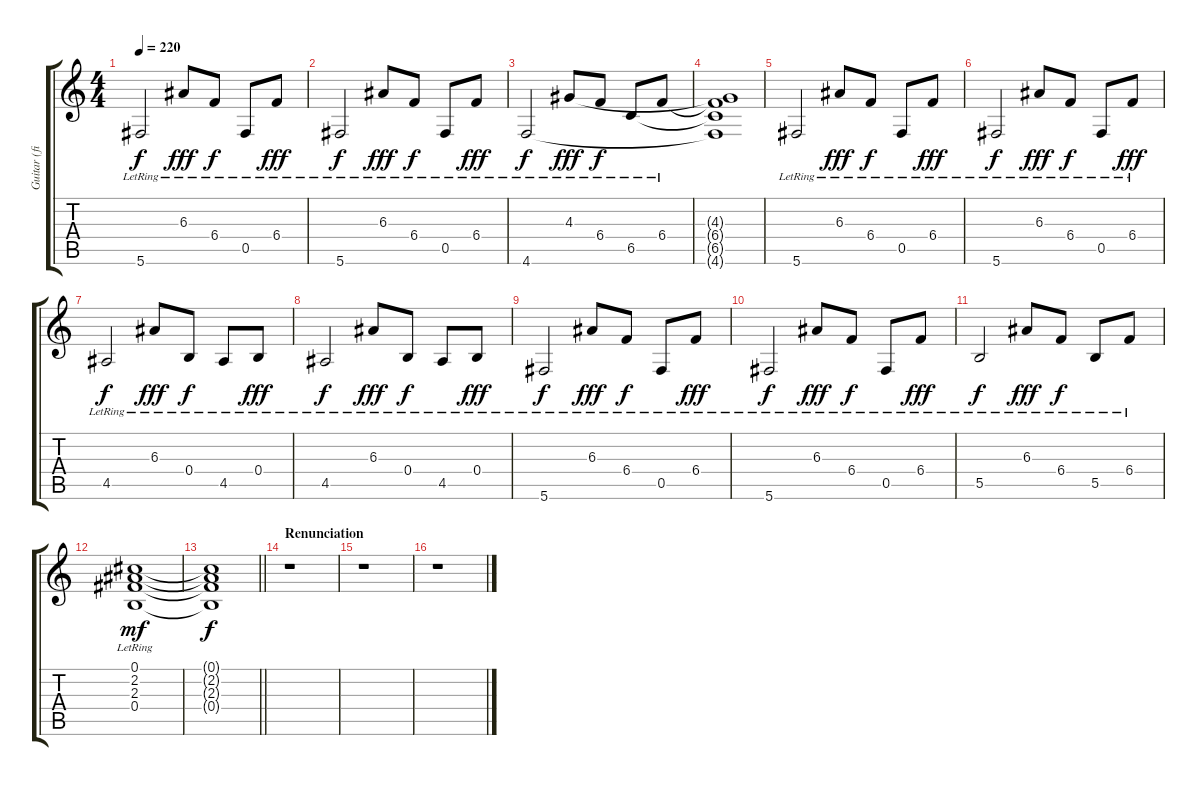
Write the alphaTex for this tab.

\track ("Guitar (fingers)" "Guitar (fi") {instrument electricguitarclean}
\staff {score tabs}
\tuning (Db4 Ab3 E3 B2 Gb2 Db2) {hide}
\ts (4 4)
\tempo 220
\clef g2
\ks c
5.6{lr}.2{dy f} 6.3{lr}.8{dy fff} 6.4{lr}.8{dy f} 0.5{lr}.8 6.4{lr}.8{dy fff} |
5.6{lr}.2{dy f} 6.3{lr}.8{dy fff} 6.4{lr}.8{dy f} 0.5{lr}.8 6.4{lr}.8{dy fff} |
4.6{lr}.2{dy f} 4.3{lr}.8{dy fff} 6.4{lr}.8{dy f} 6.5{lr}.8 6.4{lr}.8 |
(4.3{t} 6.4{t} 6.5{t} 4.6{t}).1 |
5.6{lr}.2{volume 10} 6.3{lr}.8{dy fff} 6.4{lr}.8{dy f} 0.5{lr}.8 6.4{lr}.8{dy fff} |
5.6{lr}.2{dy f} 6.3{lr}.8{dy fff} 6.4{lr}.8{dy f} 0.5{lr}.8 6.4{lr}.8{dy fff} |
4.5{lr}.2{dy f} 6.3{lr}.8{dy fff} 0.4{lr}.8{dy f} 4.5{lr}.8 0.4{lr}.8{dy fff} |
4.5{lr}.2{dy f} 6.3{lr}.8{dy fff} 0.4{lr}.8{dy f} 4.5{lr}.8 0.4{lr}.8{dy fff} |
5.6{lr}.2{dy f} 6.3{lr}.8{dy fff} 6.4{lr}.8{dy f} 0.5{lr}.8 6.4{lr}.8{dy fff} |
5.6{lr}.2{dy f} 6.3{lr}.8{dy fff} 6.4{lr}.8{dy f} 0.5{lr}.8 6.4{lr}.8{dy fff} |
5.5{lr}.2{dy f} 6.3{lr}.8{dy fff} 6.4{lr}.8{dy f} 5.5{lr}.8 6.4{lr}.8 |
(0.1{lr} 2.2 2.3 0.4).1{dy mf} |
\barLineRight lightlight
(0.1{t} 2.2{t} 2.3{t} 0.4{t}).1{dy f} |
\section ("" "Renunciation")
r.1 |
r.1 |
r.1
